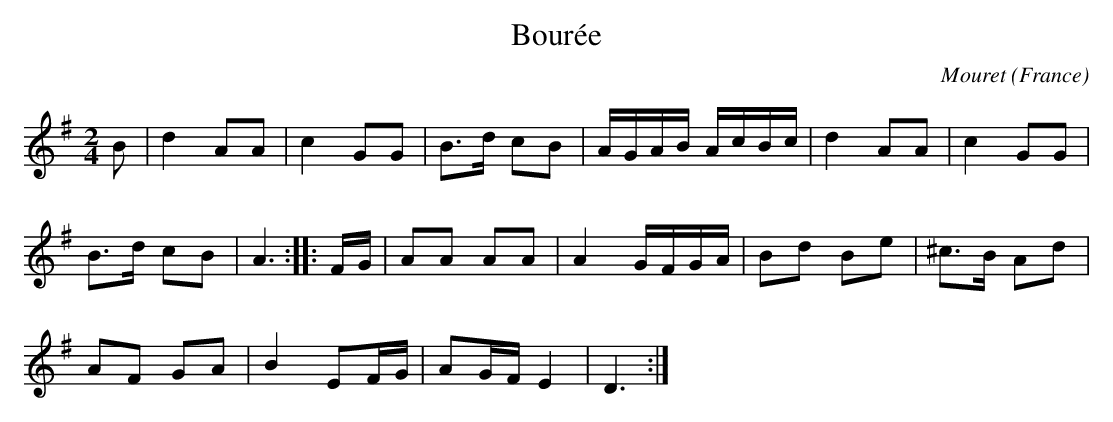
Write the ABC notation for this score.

X:1
T:Bour\'ee
C:Mouret
O:France
M:2/4
L:1/8
K:G major
B | d2 AA | c2 GG | B3/d/ cB | A/G/A/B/ A/c/B/c/ | d2 AA | c2 GG |
B3/d/ cB | A3 :: F/G/ | AA AA | A2 G/F/G/A/ | Bd Be | ^c3/B/ Ad |
AF GA | B2 EF/G/ | AG/F/ E2 | D3 :|
